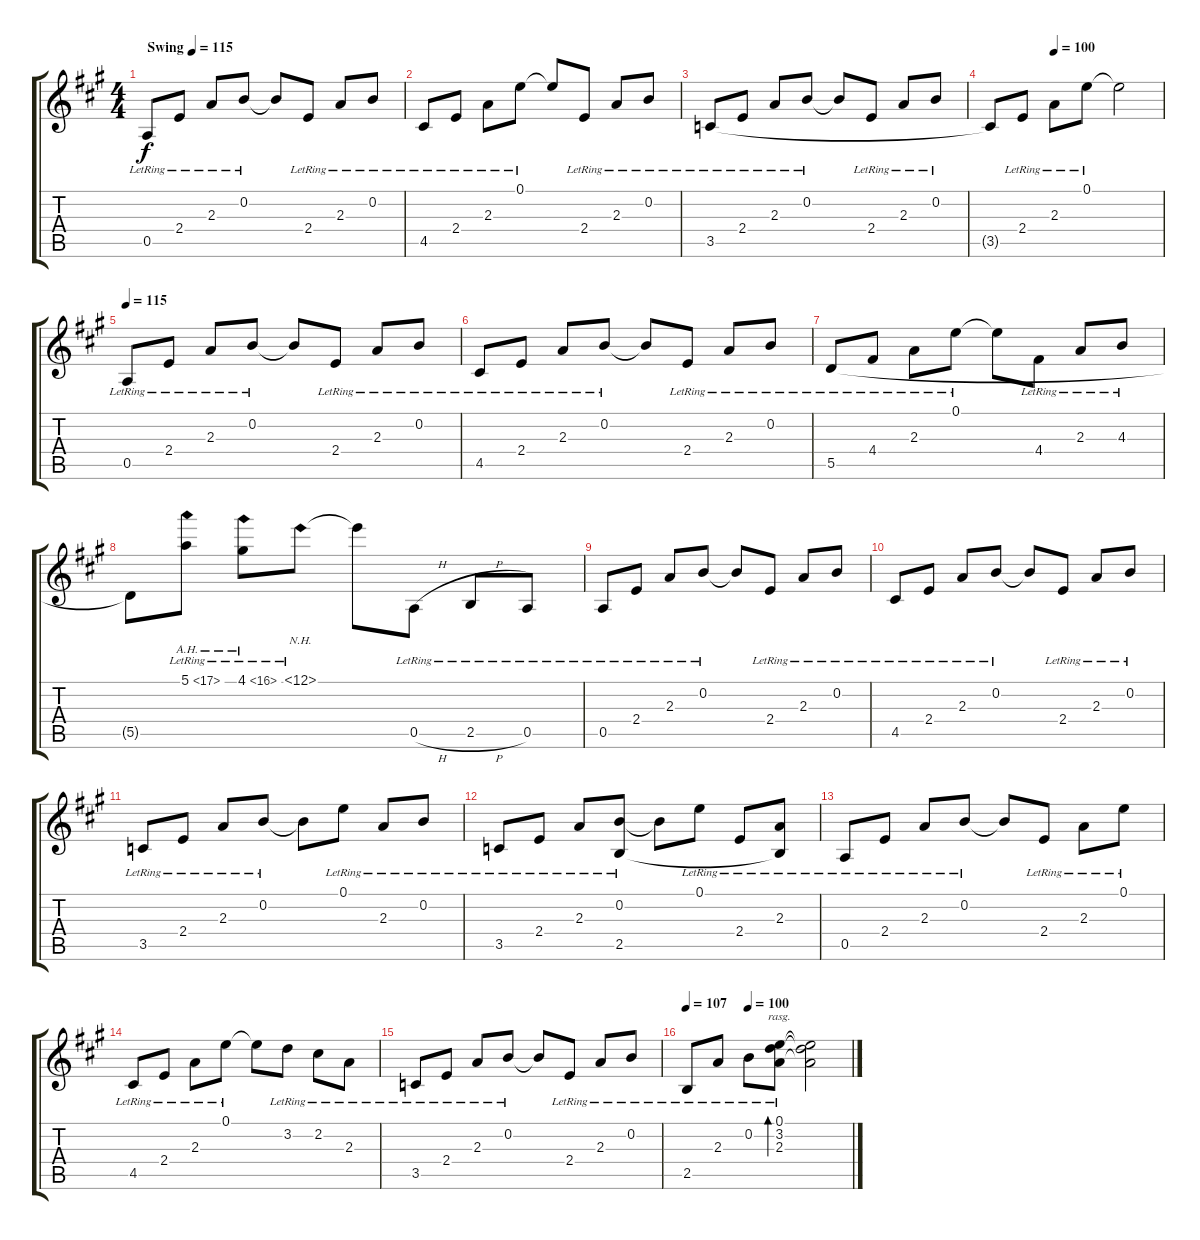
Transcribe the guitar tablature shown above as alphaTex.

\track "" {instrument acousticguitarnylon}
\staff {score tabs}
\tuning (E4 B3 G3 D3 A2 E2) {hide}
\ts (4 4)
\tempo (115 "Swing")
\clef g2
\ks a
0.5{lr}.8{dy f instrument acousticguitarnylon} 2.4{lr}.8 2.3{lr}.8 0.2{lr}.8 0.2{t}.8 2.4{lr}.8 2.3{lr}.8 0.2{lr}.8 |
4.5{lr}.8 2.4{lr}.8 2.3{lr}.8 0.1{lr}.8 0.1{t}.8 2.4{lr}.8 2.3{lr}.8 0.2{lr}.8 |
3.5{lr}.8 2.4{lr}.8 2.3{lr}.8 0.2{lr}.8 0.2{t}.8 2.4{lr}.8 2.3{lr}.8 0.2{lr}.8 |
\tempo (100 0.375)
3.5{t}.8 2.4{lr}.8 2.3{lr}.8 0.1{lr}.8 0.1{t}.2 |
\tempo 115
0.5{lr}.8 2.4{lr}.8 2.3{lr}.8 0.2{lr}.8 0.2{t}.8 2.4{lr}.8 2.3{lr}.8 0.2{lr}.8 |
4.5{lr}.8 2.4{lr}.8 2.3{lr}.8 0.2{lr}.8 0.2{t}.8 2.4{lr}.8 2.3{lr}.8 0.2{lr}.8 |
5.5{lr}.8 4.4{lr}.8 2.3{lr}.8 0.1{lr}.8 0.1{t}.8 4.4{lr}.8 2.3{lr}.8 4.3{lr}.8 |
5.5{t}.8 5.1{ah 12 lr}.8 4.1{ah 12 lr}.8 12.1{nh lr}.8 12.1{t}.8 0.5{h lr}.8 2.5{h lr}.8 0.5{lr}.8 |
0.5{lr}.8 2.4{lr}.8 2.3{lr}.8 0.2{lr}.8 0.2{t}.8 2.4{lr}.8 2.3{lr}.8 0.2{lr}.8 |
4.5{lr}.8 2.4{lr}.8 2.3{lr}.8 0.2{lr}.8 0.2{t}.8 2.4{lr}.8 2.3{lr}.8 0.2{lr}.8 |
3.5{lr}.8 2.4{lr}.8 2.3{lr}.8 0.2{lr}.8 0.2{t}.8 0.1{lr}.8 2.3{lr}.8 0.2{lr}.8 |
3.5{lr}.8 2.4{lr}.8 2.3{lr}.8 (0.2{lr} 2.5{lr}).8 0.2{t}.8 0.1{lr}.8 2.4{lr}.8 (2.3{lr} 2.5{t}).8 |
0.5{lr}.8 2.4{lr}.8 2.3{lr}.8 0.2{lr}.8 0.2{t}.8 2.4{lr}.8 2.3{lr}.8 0.1{lr}.8 |
4.5{lr}.8 2.4{lr}.8 2.3{lr}.8 0.1{lr}.8 0.1{t}.8 3.2{lr}.8 2.2{lr}.8 2.3{lr}.8 |
3.5{lr}.8 2.4{lr}.8 2.3{lr}.8 0.2{lr}.8 0.2{t}.8 2.4{lr}.8 2.3{lr}.8 0.2{lr}.8 |
\tempo 107
\tempo (100 0.375)
2.5{lr}.8 2.3{lr}.8 0.2{lr}.8 (0.1{lr} 3.2{lr} 2.3{lr}).8{bd 480 rasg ii} (0.1{t} 3.2{t} 2.3{t}).2
